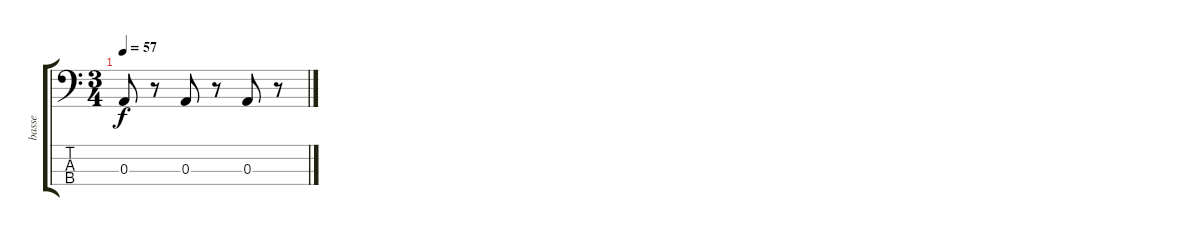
\track ("basse" "basse") {instrument contrabass}
\staff {score tabs}
\tuning (G2 D2 A1 E1) {hide}
\ts (3 4)
\tempo 57
\clef f4
\ks c
0.3.8{dy f} r.8 0.3.8 r.8 0.3.8 r.8
